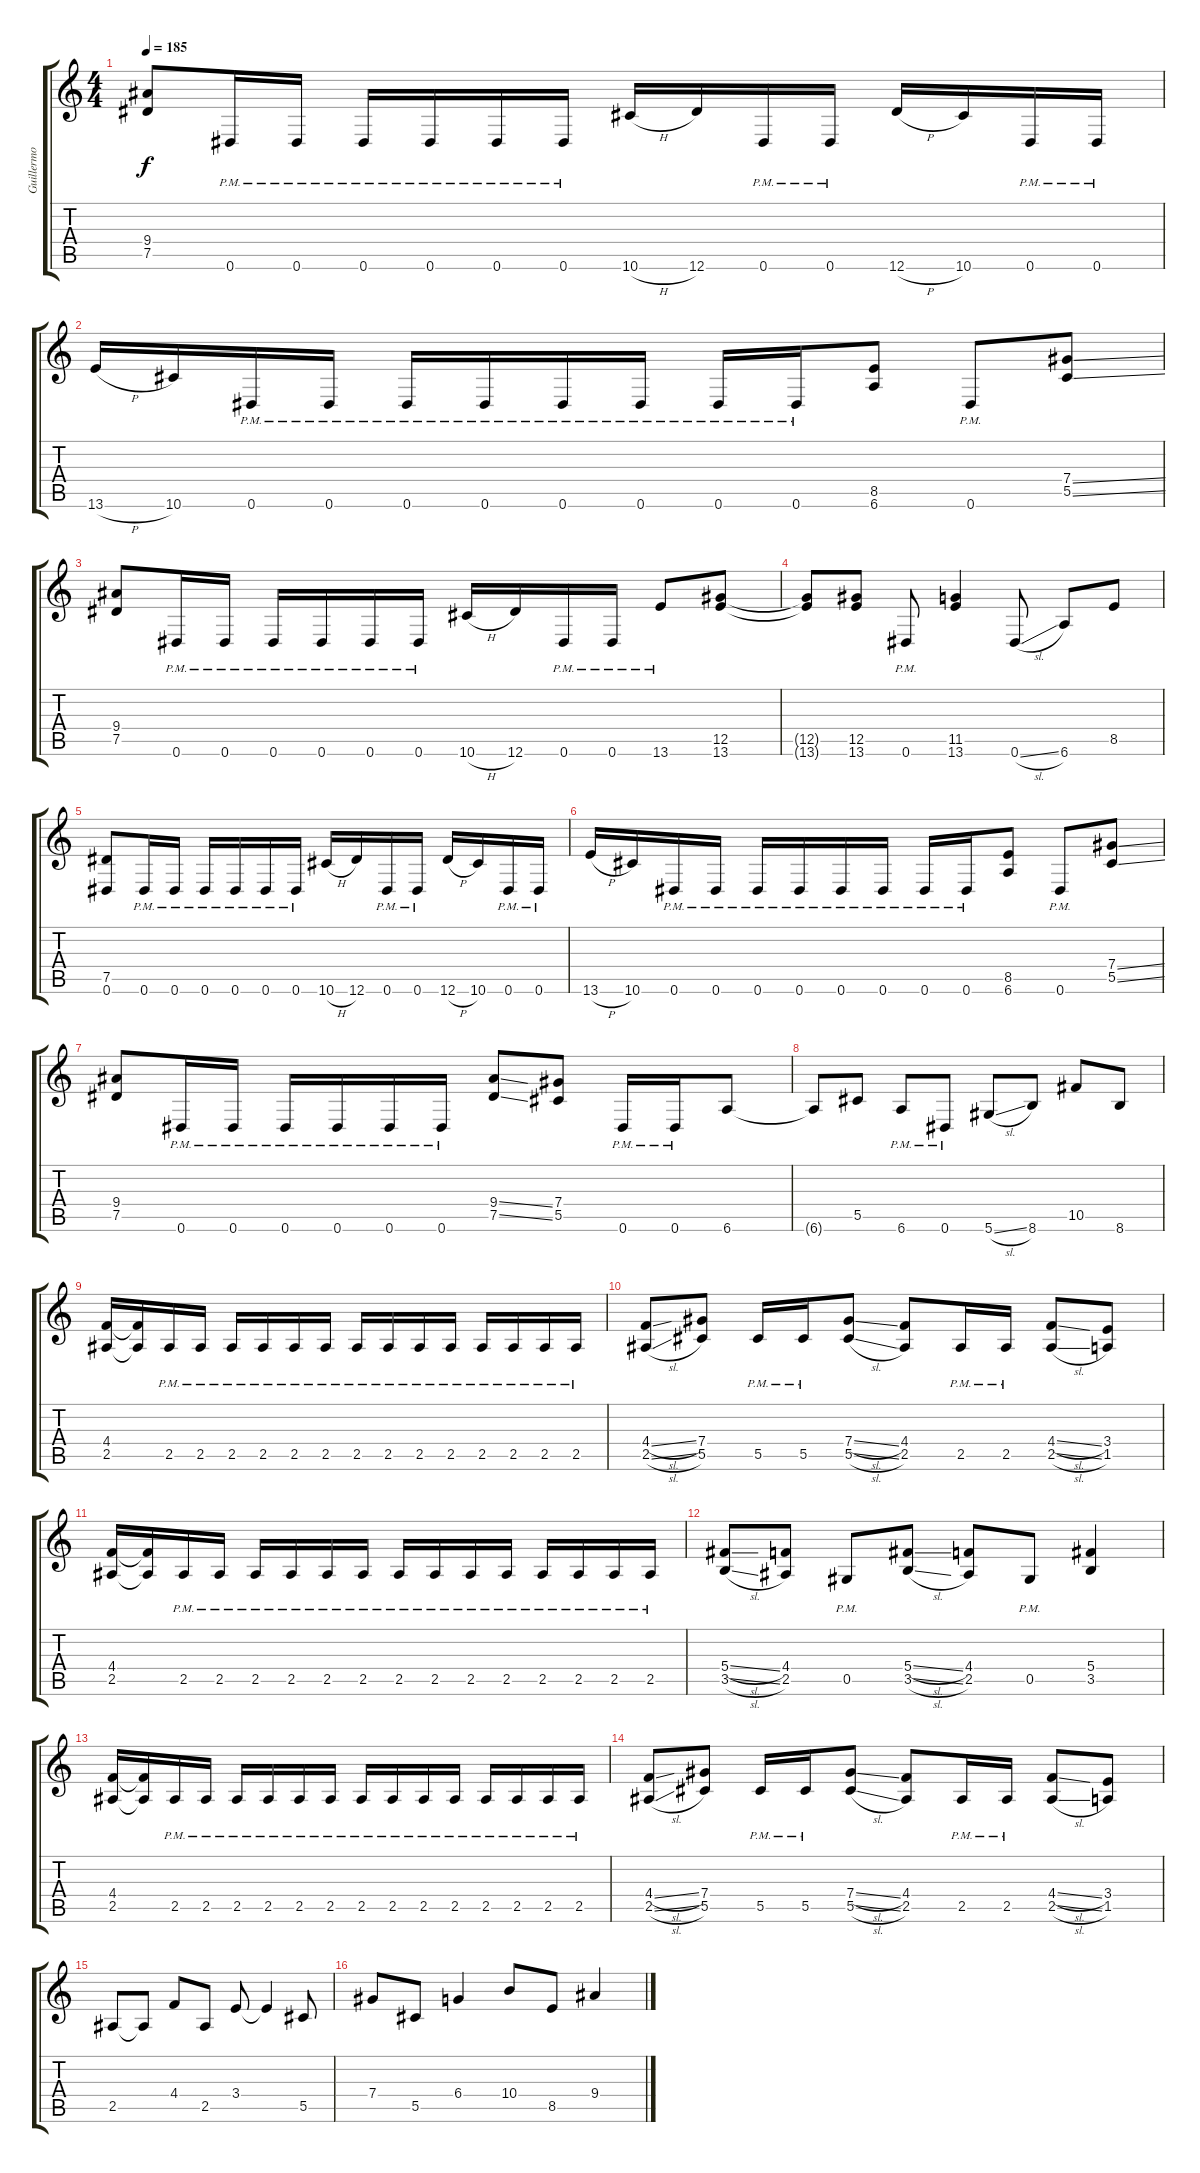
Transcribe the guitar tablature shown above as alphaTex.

\track ("Guillermo" "Guillermo") {instrument overdrivenguitar}
\staff {score tabs}
\tuning (Eb4 Bb3 Gb3 Db3 Ab2 Eb2) {hide}
\ts (4 4)
\tempo 185
\clef g2
\ks c
(9.4 7.5).8{dy f} 0.6{pm}.16 0.6{pm}.16 0.6{pm}.16 0.6{pm}.16 0.6{pm}.16 0.6{pm}.16 10.6{h}.16 12.6.16 0.6{pm}.16 0.6{pm}.16 12.6{h}.16 10.6.16 0.6{pm}.16 0.6{pm}.16 |
13.6{h}.16 10.6.16 0.6{pm}.16 0.6{pm}.16 0.6{pm}.16 0.6{pm}.16 0.6{pm}.16 0.6{pm}.16 0.6{pm}.16 0.6{pm}.16 (8.5 6.6).8 0.6{pm}.8 (7.4{ss} 5.5{ss}).8 |
(9.4 7.5).8 0.6{pm}.16 0.6{pm}.16 0.6{pm}.16 0.6{pm}.16 0.6{pm}.16 0.6{pm}.16 10.6{h}.16 12.6.16 0.6{pm}.16 0.6{pm}.16 13.6{pm}.8 (12.5 13.6).8 |
(12.5{t} 13.6{t}).8 (12.5 13.6).8 0.6{pm}.8 (11.5 13.6).4 0.6{sl}.8 6.6.8 8.5.8 |
(7.5 0.6).8 0.6{pm}.16 0.6{pm}.16 0.6{pm}.16 0.6{pm}.16 0.6{pm}.16 0.6{pm}.16 10.6{h}.16 12.6.16 0.6{pm}.16 0.6{pm}.16 12.6{h}.16 10.6.16 0.6{pm}.16 0.6{pm}.16 |
13.6{h}.16 10.6.16 0.6{pm}.16 0.6{pm}.16 0.6{pm}.16 0.6{pm}.16 0.6{pm}.16 0.6{pm}.16 0.6{pm}.16 0.6{pm}.16 (8.5 6.6).8 0.6{pm}.8 (7.4{ss} 5.5{ss}).8 |
(9.4 7.5).8 0.6{pm}.16 0.6{pm}.16 0.6{pm}.16 0.6{pm}.16 0.6{pm}.16 0.6{pm}.16 (9.4{ss} 7.5{ss}).8 (7.4 5.5).8 0.6{pm}.16 0.6{pm}.16 6.6.8 |
6.6{t}.8 5.5.8 6.6{pm}.8 0.6{pm}.8 5.6{sl}.8 8.6.8 10.5.8 8.6.8 |
(4.4 2.5).16 (4.4{t} 2.5{t}).16 2.5{pm}.16 2.5{pm}.16 2.5{pm}.16 2.5{pm}.16 2.5{pm}.16 2.5{pm}.16 2.5{pm}.16 2.5{pm}.16 2.5{pm}.16 2.5{pm}.16 2.5{pm}.16 2.5{pm}.16 2.5{pm}.16 2.5{pm}.16 |
(4.4{sl} 2.5{sl}).8 (7.4 5.5).8 5.5{pm}.16 5.5{pm}.16 (7.4{sl} 5.5{sl}).8 (4.4 2.5).8 2.5{pm}.16 2.5{pm}.16 (4.4{sl} 2.5{sl}).8 (3.4 1.5).8 |
(4.4 2.5).16 (4.4{t} 2.5{t}).16 2.5{pm}.16 2.5{pm}.16 2.5{pm}.16 2.5{pm}.16 2.5{pm}.16 2.5{pm}.16 2.5{pm}.16 2.5{pm}.16 2.5{pm}.16 2.5{pm}.16 2.5{pm}.16 2.5{pm}.16 2.5{pm}.16 2.5{pm}.16 |
(5.4{sl} 3.5{sl}).8 (4.4 2.5).8 0.5{pm}.8 (5.4{sl} 3.5{sl}).8 (4.4 2.5).8 0.5{pm}.8 (5.4 3.5).4 |
(4.4 2.5).16 (4.4{t} 2.5{t}).16 2.5{pm}.16 2.5{pm}.16 2.5{pm}.16 2.5{pm}.16 2.5{pm}.16 2.5{pm}.16 2.5{pm}.16 2.5{pm}.16 2.5{pm}.16 2.5{pm}.16 2.5{pm}.16 2.5{pm}.16 2.5{pm}.16 2.5{pm}.16 |
(4.4{sl} 2.5{sl}).8 (7.4 5.5).8 5.5{pm}.16 5.5{pm}.16 (7.4{sl} 5.5{sl}).8 (4.4 2.5).8 2.5{pm}.16 2.5{pm}.16 (4.4{sl} 2.5{sl}).8 (3.4 1.5).8 |
2.5.8 2.5{t}.8 4.4.8 2.5.8 3.4.8 3.4{t}.4 5.5.8 |
7.4.8 5.5.8 6.4.4 10.4.8 8.5.8 9.4.4
